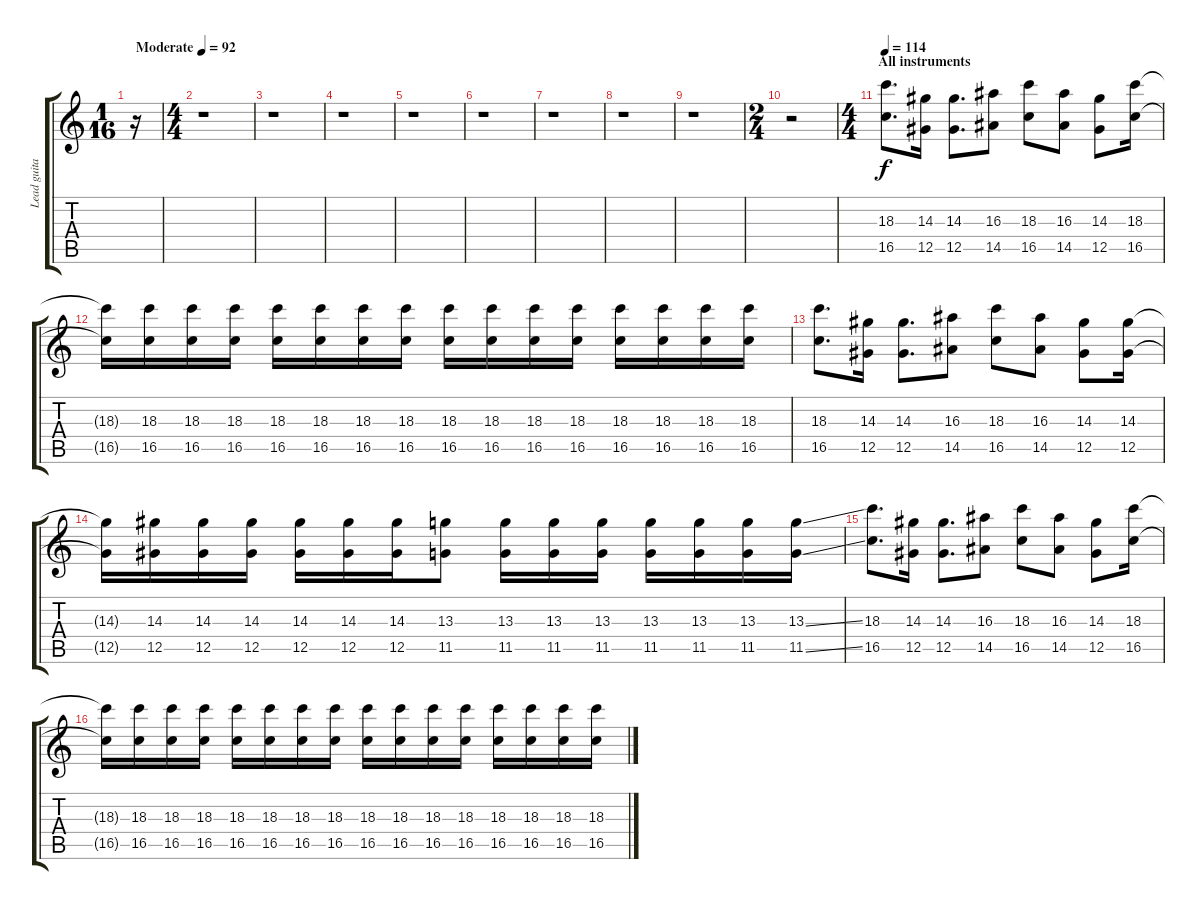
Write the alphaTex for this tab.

\track ("Lead guitar" "Lead guita") {instrument distortionguitar}
\staff {score tabs}
\tuning (Eb4 Bb3 Gb3 Db3 Ab2 Eb2) {hide}
\ts (1 16)
\tempo (92 "Moderate")
\clef g2
\ks c
r.16{dy f instrument distortionguitar} |
\ts (4 4)
r.1 |
r.1 |
r.1 |
r.1 |
r.1 |
r.1 |
r.1 |
r.1 |
\ts (2 4)
r.2 |
\ts (4 4)
\section ("" "All instruments")
\tempo 114
(18.3 16.5).8{d} (14.3 12.5).16 (14.3 12.5).8{d} (16.3 14.5).8 (18.3 16.5).8 (16.3 14.5).8 (14.3 12.5).8 (18.3 16.5).16 |
(18.3{t} 16.5{t}).16 (18.3 16.5).16 (18.3 16.5).16 (18.3 16.5).16 (18.3 16.5).16 (18.3 16.5).16 (18.3 16.5).16 (18.3 16.5).16 (18.3 16.5).16 (18.3 16.5).16 (18.3 16.5).16 (18.3 16.5).16 (18.3 16.5).16 (18.3 16.5).16 (18.3 16.5).16 (18.3 16.5).16 |
(18.3 16.5).8{d} (14.3 12.5).16 (14.3 12.5).8{d} (16.3 14.5).8 (18.3 16.5).8 (16.3 14.5).8 (14.3 12.5).8 (14.3 12.5).16 |
(14.3{t} 12.5{t}).16 (14.3 12.5).16 (14.3 12.5).16 (14.3 12.5).16 (14.3 12.5).16 (14.3 12.5).16 (14.3 12.5).16 (13.3 11.5).8 (13.3 11.5).16 (13.3 11.5).16 (13.3 11.5).16 (13.3 11.5).16 (13.3 11.5).16 (13.3 11.5).16 (13.3{ss} 11.5{ss}).16 |
(18.3 16.5).8{d} (14.3 12.5).16 (14.3 12.5).8{d} (16.3 14.5).8 (18.3 16.5).8 (16.3 14.5).8 (14.3 12.5).8 (18.3 16.5).16 |
(18.3{t} 16.5{t}).16 (18.3 16.5).16 (18.3 16.5).16 (18.3 16.5).16 (18.3 16.5).16 (18.3 16.5).16 (18.3 16.5).16 (18.3 16.5).16 (18.3 16.5).16 (18.3 16.5).16 (18.3 16.5).16 (18.3 16.5).16 (18.3 16.5).16 (18.3 16.5).16 (18.3 16.5).16 (18.3 16.5).16
